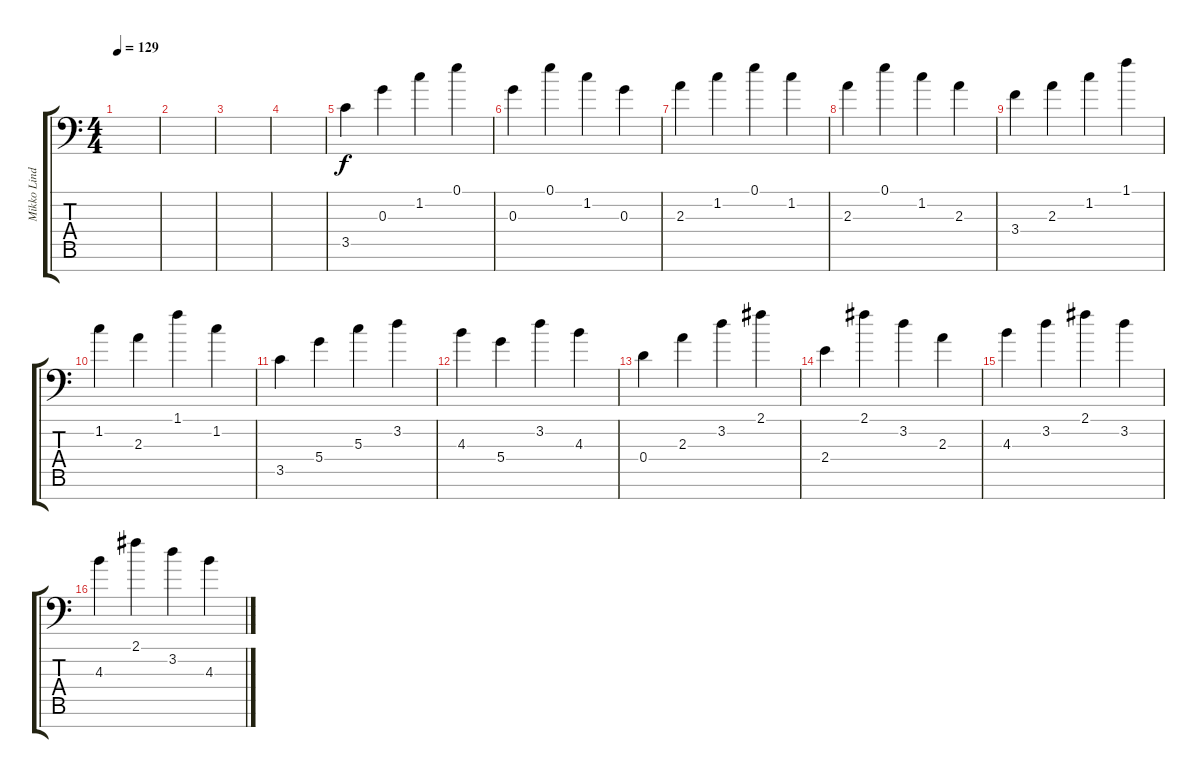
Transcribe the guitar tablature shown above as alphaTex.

\track ("Mikko Lindström" "Mikko Lind") {instrument acousticguitarsteel}
\staff {score tabs}
\tuning (E4 B3 G3 D3 A2 E2 C-1) {hide}
\ts (4 4)
\tempo 129
\clef f4
\ks c
|
|
|
|
3.5.4{instrument acousticguitarsteel} 0.3.4 1.2.4 0.1.4 |
0.3.4 0.1.4 1.2.4 0.3.4 |
2.3.4 1.2.4 0.1.4 1.2.4 |
2.3.4 0.1.4 1.2.4 2.3.4 |
3.4.4 2.3.4 1.2.4 1.1.4 |
1.2.4 2.3.4 1.1.4 1.2.4 |
3.5.4 5.4.4 5.3.4 3.2.4 |
4.3.4 5.4.4 3.2.4 4.3.4 |
0.4.4 2.3.4 3.2.4 2.1.4 |
2.4.4 2.1.4 3.2.4 2.3.4 |
4.3.4 3.2.4 2.1.4 3.2.4 |
4.3.4 2.1.4 3.2.4 4.3.4
